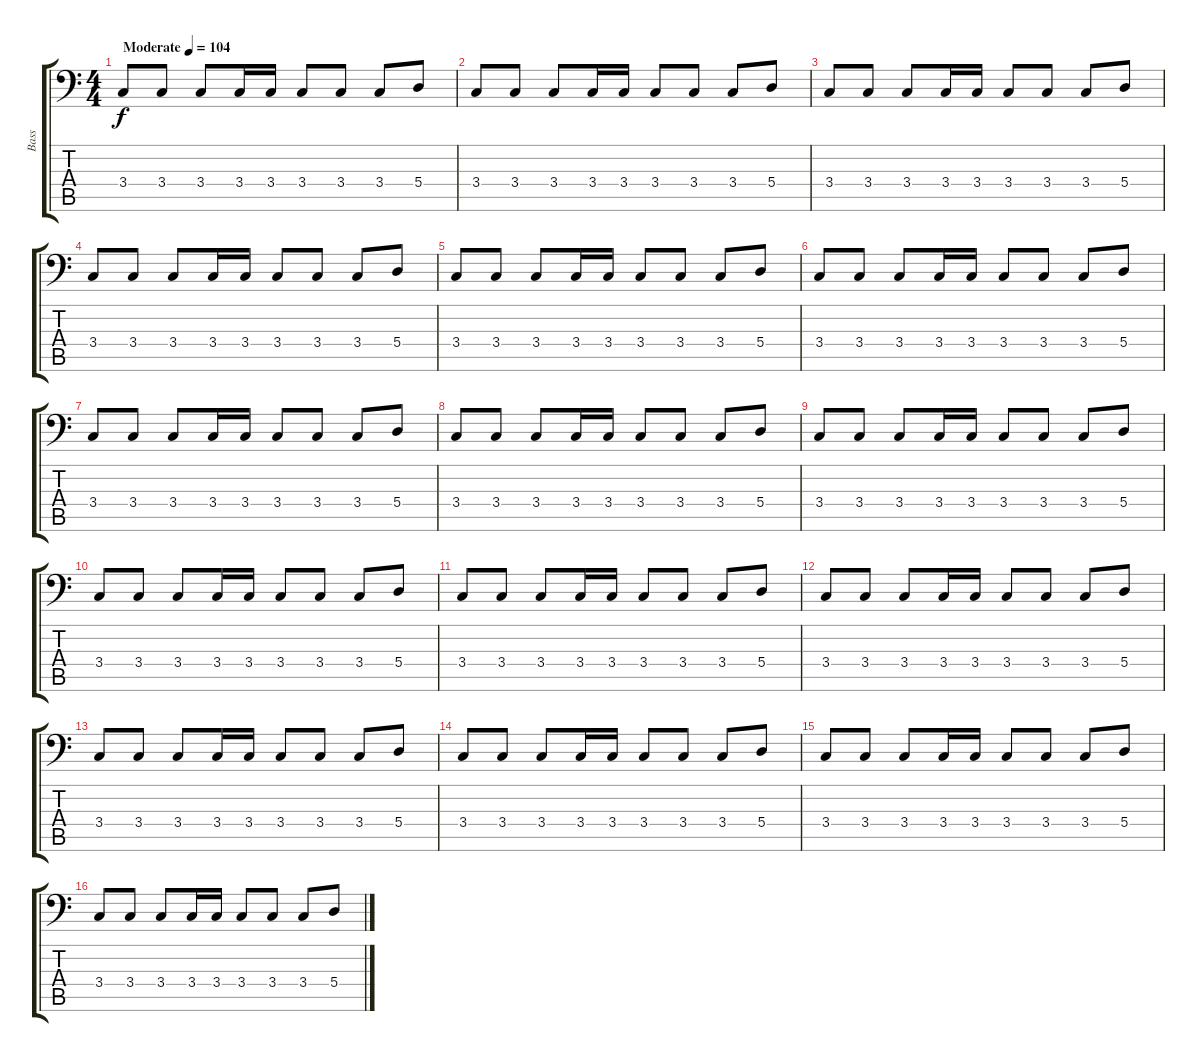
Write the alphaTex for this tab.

\track ("Bass" "Bass") {instrument fretlessbass}
\staff {score tabs}
\tuning (C3 G2 D2 A1 E1 B0) {hide}
\ts (4 4)
\tempo (104 "Moderate")
\clef f4
\ks c
3.4.8{dy f volume 0 instrument fretlessbass} 3.4.8{volume 7} 3.4.8 3.4.16 3.4.16 3.4.8 3.4.8 3.4.8 5.4.8 |
3.4.8 3.4.8 3.4.8 3.4.16 3.4.16 3.4.8 3.4.8 3.4.8 5.4.8 |
3.4.8 3.4.8 3.4.8 3.4.16 3.4.16 3.4.8 3.4.8 3.4.8 5.4.8 |
3.4.8 3.4.8 3.4.8 3.4.16 3.4.16 3.4.8 3.4.8 3.4.8 5.4.8 |
3.4.8{volume 11} 3.4.8 3.4.8 3.4.16 3.4.16 3.4.8 3.4.8 3.4.8 5.4.8 |
3.4.8 3.4.8 3.4.8 3.4.16 3.4.16 3.4.8 3.4.8 3.4.8 5.4.8 |
3.4.8 3.4.8 3.4.8 3.4.16 3.4.16 3.4.8 3.4.8 3.4.8 5.4.8 |
3.4.8 3.4.8 3.4.8 3.4.16 3.4.16 3.4.8 3.4.8 3.4.8 5.4.8 |
3.4.8 3.4.8 3.4.8 3.4.16 3.4.16 3.4.8 3.4.8 3.4.8 5.4.8 |
3.4.8 3.4.8 3.4.8 3.4.16 3.4.16 3.4.8 3.4.8 3.4.8 5.4.8 |
3.4.8 3.4.8 3.4.8 3.4.16 3.4.16 3.4.8 3.4.8 3.4.8 5.4.8 |
3.4.8 3.4.8 3.4.8 3.4.16 3.4.16 3.4.8 3.4.8 3.4.8 5.4.8 |
3.4.8 3.4.8 3.4.8 3.4.16 3.4.16 3.4.8 3.4.8 3.4.8 5.4.8 |
3.4.8 3.4.8 3.4.8 3.4.16 3.4.16 3.4.8 3.4.8 3.4.8 5.4.8 |
3.4.8 3.4.8 3.4.8 3.4.16 3.4.16 3.4.8 3.4.8 3.4.8 5.4.8 |
3.4.8 3.4.8 3.4.8 3.4.16 3.4.16 3.4.8 3.4.8 3.4.8 5.4.8
